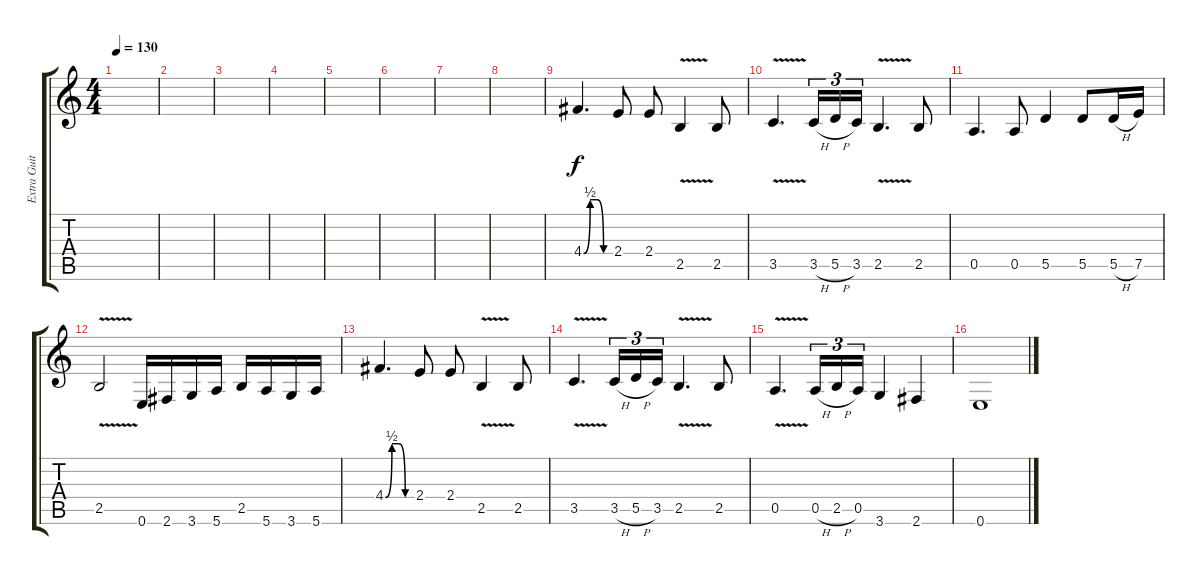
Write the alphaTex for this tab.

\track ("Extra Guitar" "Extra Guit") {instrument distortionguitar}
\staff {score tabs}
\tuning (E4 B3 G3 D3 A2 E2) {hide}
\ts (4 4)
\tempo 130
\clef g2
\ks c
|
|
|
|
|
|
|
|
4.4{be (custom 0 0 15 2 30 2 45 0 60 0)}.4{d} 2.4.8 2.4.8 2.5{v}.4 2.5.8 |
3.5{v}.4{d} 3.5{h}.16{tu (3 2)} 5.5{h}.16{tu (3 2)} 3.5.16{tu (3 2)} 2.5{v}.4{d} 2.5.8 |
0.5.4{d} 0.5.8 5.5.4 5.5.8 5.5{h}.16 7.5.16 |
2.5{v}.2 0.6.16 2.6.16 3.6.16 5.6.16 2.5.16 5.6.16 3.6.16 5.6.16 |
4.4{be (custom 0 0 15 2 30 2 45 0 60 0)}.4{d} 2.4.8 2.4.8 2.5{v}.4 2.5.8 |
3.5{v}.4{d} 3.5{h}.16{tu (3 2)} 5.5{h}.16{tu (3 2)} 3.5.16{tu (3 2)} 2.5{v}.4{d} 2.5.8 |
0.5{v}.4{d} 0.5{h}.16{tu (3 2)} 2.5{h}.16{tu (3 2)} 0.5.16{tu (3 2)} 3.6.4 2.6.4 |
0.6.1
